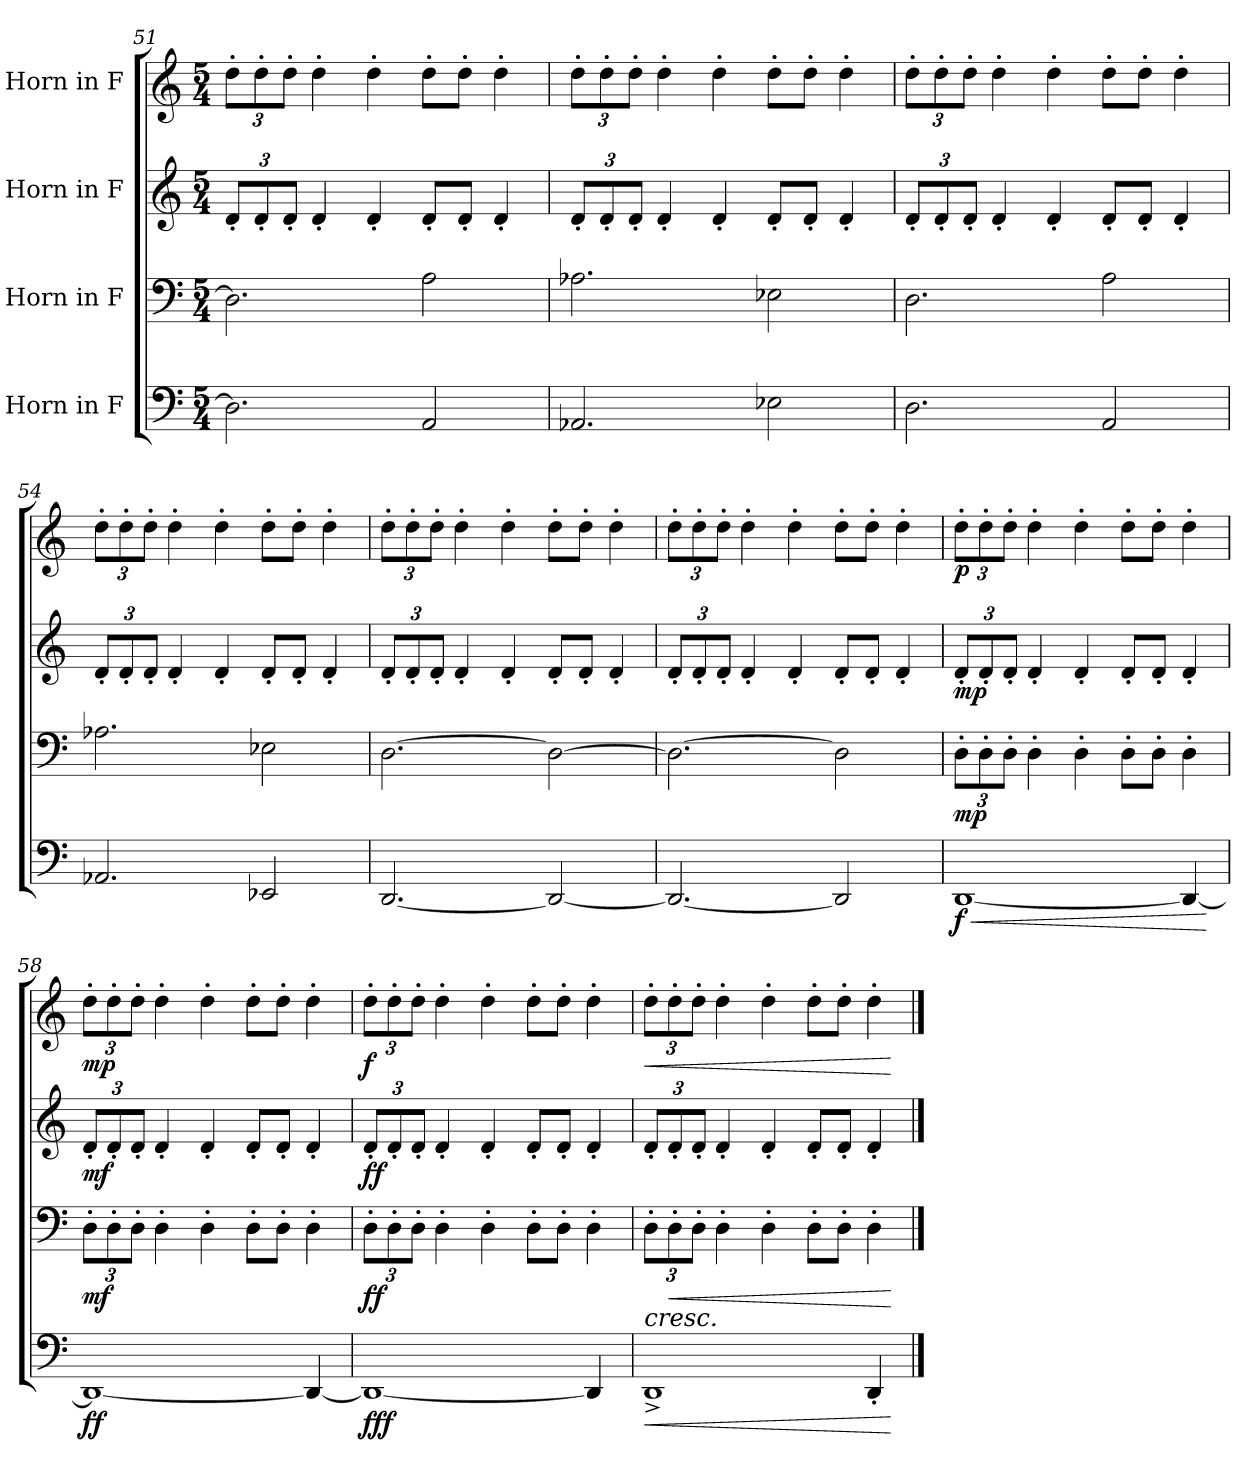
**kern	**dynam	**kern	**dynam	**kern	**dynam	**kern	**dynam
*part4	*part4	*part3	*part3	*part2	*part2	*part1	*part1
*staff4	*staff4	*staff3	*staff3	*staff2	*staff2	*staff1	*staff1
*I"Horn in F	*	*I"Horn in F	*	*I"Horn in F	*	*I"Horn in F	*
*clefF4	*	*clefF4	*	*clefG2	*	*clefG2	*
*ITrd4c7	*	*ITrd4c7	*	*ITrd4c7	*	*ITrd4c7	*
*k[b-]	*	*k[b-]	*	*k[b-]	*	*k[b-]	*
*M5/4	*	*M5/4	*	*M5/4	*	*M5/4	*
*	*	*	*	*Xbrackettup	*	*Xbrackettup	*
=51	=51	=51	=51	=51	=51	=51	=51
2.GG\]	.	2.GG\]	.	12G'/L	.	12g'\L	.
.	.	.	.	12G'/	.	12g'\	.
.	.	.	.	12G'/J	.	12g'\J	.
.	.	.	.	4G'/	.	4g'\	.
.	.	.	.	4G'/	.	4g'\	.
2DD/	.	2D\	.	8G'/L	.	8g'\L	.
.	.	.	.	8G'/J	.	8g'\J	.
.	.	.	.	4G'/	.	4g'\	.
!!LO:LB:g=z
=52	=52	=52	=52	=52	=52	=52	=52
2.DD-X/	.	2.D-X\	.	12G'/L	.	12g'\L	.
.	.	.	.	12G'/	.	12g'\	.
.	.	.	.	12G'/J	.	12g'\J	.
.	.	.	.	4G'/	.	4g'\	.
.	.	.	.	4G'/	.	4g'\	.
2AA-X\	.	2AA-X\	.	8G'/L	.	8g'\L	.
.	.	.	.	8G'/J	.	8g'\J	.
.	.	.	.	4G'/	.	4g'\	.
=53	=53	=53	=53	=53	=53	=53	=53
2.GG\	.	2.GG\	.	12G'/L	.	12g'\L	.
.	.	.	.	12G'/	.	12g'\	.
.	.	.	.	12G'/J	.	12g'\J	.
.	.	.	.	4G'/	.	4g'\	.
.	.	.	.	4G'/	.	4g'\	.
2DD/	.	2D\	.	8G'/L	.	8g'\L	.
.	.	.	.	8G'/J	.	8g'\J	.
.	.	.	.	4G'/	.	4g'\	.
=54	=54	=54	=54	=54	=54	=54	=54
2.DD-X/	.	2.D-X\	.	12G'/L	.	12g'\L	.
.	.	.	.	12G'/	.	12g'\	.
.	.	.	.	12G'/J	.	12g'\J	.
.	.	.	.	4G'/	.	4g'\	.
.	.	.	.	4G'/	.	4g'\	.
2AAA-X/	.	2AA-X\	.	8G'/L	.	8g'\L	.
.	.	.	.	8G'/J	.	8g'\J	.
.	.	.	.	4G'/	.	4g'\	.
=55	=55	=55	=55	=55	=55	=55	=55
[2.GGG/	.	[2.GG\	.	12G'/L	.	12g'\L	.
.	.	.	.	12G'/	.	12g'\	.
.	.	.	.	12G'/J	.	12g'\J	.
.	.	.	.	4G'/	.	4g'\	.
.	.	.	.	4G'/	.	4g'\	.
2GGG/_	.	2GG\_	.	8G'/L	.	8g'\L	.
.	.	.	.	8G'/J	.	8g'\J	.
.	.	.	.	4G'/	.	4g'\	.
=56	=56	=56	=56	=56	=56	=56	=56
2.GGG/_	.	2.GG\_	.	12G'/L	.	12g'\L	.
.	.	.	.	12G'/	.	12g'\	.
.	.	.	.	12G'/J	.	12g'\J	.
.	.	.	.	4G'/	.	4g'\	.
.	.	.	.	4G'/	.	4g'\	.
2GGG/]	.	2GG\]	.	8G'/L	.	8g'\L	.
.	.	.	.	8G'/J	.	8g'\J	.
.	.	.	.	4G'/	.	4g'\	.
!!LO:PB:g=z
=57	=57	=57	=57	=57	=57	=57	=57
!	!LO:HP:b	!	!	!	!	!	!
*	*	*Xbrackettup	*	*	*	*	*
!	!LO:DY:n=1:b	!	!LO:DY:b	!	!LO:DY:b	!	!LO:DY:b
[1GGG	< f	12GG'\L	mp	12G'/L	mp	12g'\L	p
.	.	12GG'\	.	12G'/	.	12g'\	.
.	.	12GG'\J	.	12G'/J	.	12g'\J	.
.	.	4GG'\	.	4G'/	.	4g'\	.
.	.	4GG'\	.	4G'/	.	4g'\	.
.	.	8GG'\L	.	8G'/L	.	8g'\L	.
.	.	8GG'\J	.	8G'/J	.	8g'\J	.
4GGG/_	.	4GG'\	.	4G'/	.	4g'\	.
.	[	.	.	.	.	.	.
=58	=58	=58	=58	=58	=58	=58	=58
!	!LO:DY:b	!	!LO:DY:b	!	!LO:DY:b	!	!LO:DY:b
1GGG_	ff	12GG'\L	mf	12G'/L	mf	12g'\L	mp
.	.	12GG'\	.	12G'/	.	12g'\	.
.	.	12GG'\J	.	12G'/J	.	12g'\J	.
.	.	4GG'\	.	4G'/	.	4g'\	.
.	.	4GG'\	.	4G'/	.	4g'\	.
.	.	8GG'\L	.	8G'/L	.	8g'\L	.
.	.	8GG'\J	.	8G'/J	.	8g'\J	.
4GGG/_	.	4GG'\	.	4G'/	.	4g'\	.
=59	=59	=59	=59	=59	=59	=59	=59
!	!LO:DY:b	!	!LO:DY:b	!	!LO:DY:b	!	!LO:DY:b
1GGG_	fff	12GG'\L	ff	12G'/L	ff	12g'\L	f
.	.	12GG'\	.	12G'/	.	12g'\	.
.	.	12GG'\J	.	12G'/J	.	12g'\J	.
.	.	4GG'\	.	4G'/	.	4g'\	.
.	.	4GG'\	.	4G'/	.	4g'\	.
.	.	8GG'\L	.	8G'/L	.	8g'\L	.
.	.	8GG'\J	.	8G'/J	.	8g'\J	.
4GGG/]	.	4GG'\	.	4G'/	.	4g'\	.
=60	=60	=60	=60	=60	=60	=60	=60
!	!LO:HP:b	!	!LO:HP:b	!	!	!	!LO:HP:b
!	!LO:DY:n=1:b	!	!	!	!	!	!
!	!LO:DY:n=2:b	!	!	!	!	!	!
1GGG^	< fff sffz	12GG'\L	<	12G'/L	.	12g'\L	<
!	!	!	!LO:HP:b	!	!	!	!
.	.	12GG'\	<	12G'/	.	12g'\	.
.	.	12GG'\J	.	12G'/J	.	12g'\J	.
.	.	4GG'\	.	4G'/	.	4g'\	.
.	.	4GG'\	.	4G'/	.	4g'\	.
.	.	8GG'\L	.	8G'/L	.	8g'\L	.
.	.	8GG'\J	.	8G'/J	.	8g'\J	.
4GGG'/	.	4GG'\	.	4G'/	.	4g'\	.
.	[	.	[ [	.	.	.	[
==	==	==	==	==	==	==	==
*-	*-	*-	*-	*-	*-	*-	*-
